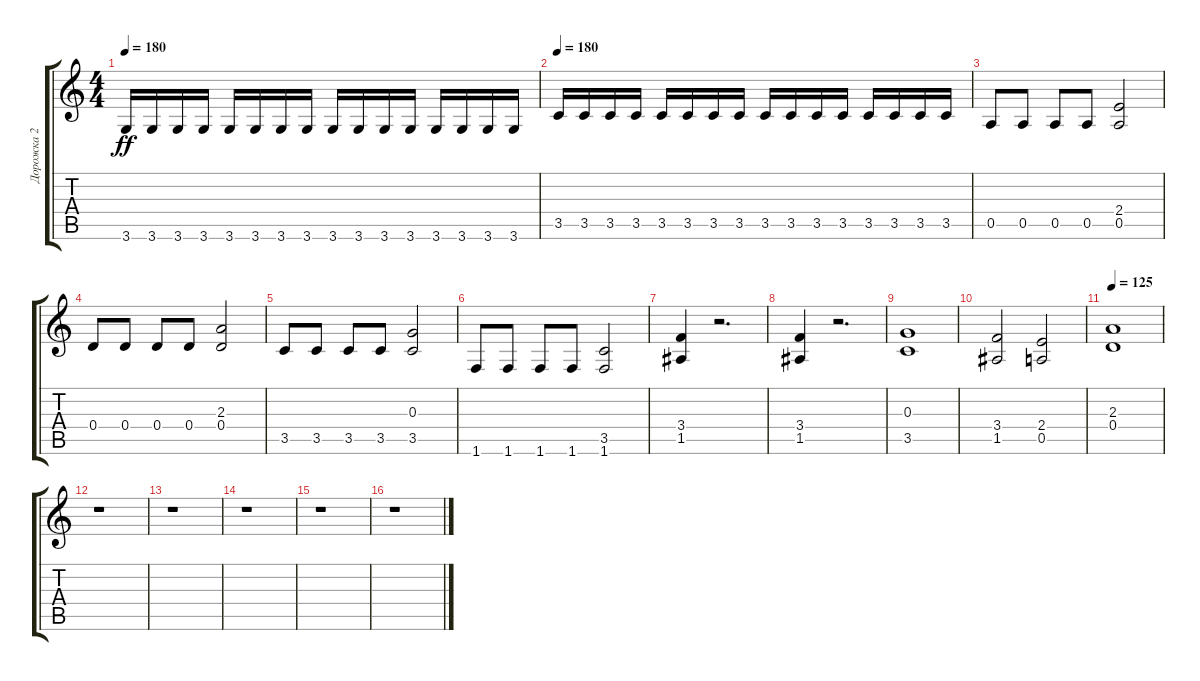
\track ("Дорожка 2" "Дорожка 2") {instrument distortionguitar}
\staff {score tabs}
\tuning (E4 B3 G3 D3 A2 E2) {hide}
\ts (4 4)
\tempo 180
\clef g2
\ks c
3.6.16{dy ff} 3.6.16 3.6.16 3.6.16 3.6.16 3.6.16 3.6.16 3.6.16 3.6.16 3.6.16 3.6.16 3.6.16 3.6.16 3.6.16 3.6.16 3.6.16 |
\tempo 180
3.5.16 3.5.16 3.5.16 3.5.16 3.5.16 3.5.16 3.5.16 3.5.16 3.5.16 3.5.16 3.5.16 3.5.16 3.5.16 3.5.16 3.5.16 3.5.16 |
0.5.8 0.5.8 0.5.8 0.5.8 (2.4 0.5).2 |
0.4.8 0.4.8 0.4.8 0.4.8 (2.3 0.4).2 |
3.5.8 3.5.8 3.5.8 3.5.8 (0.3 3.5).2 |
1.6.8 1.6.8 1.6.8 1.6.8 (3.5 1.6).2 |
(3.4 1.5).4 r.2{d} |
(3.4 1.5).4 r.2{d} |
(0.3 3.5).1 |
(3.4 1.5).2 (2.4 0.5).2 |
\tempo 125
(2.3 0.4).1 |
r.1 |
r.1 |
r.1 |
r.1 |
r.1
